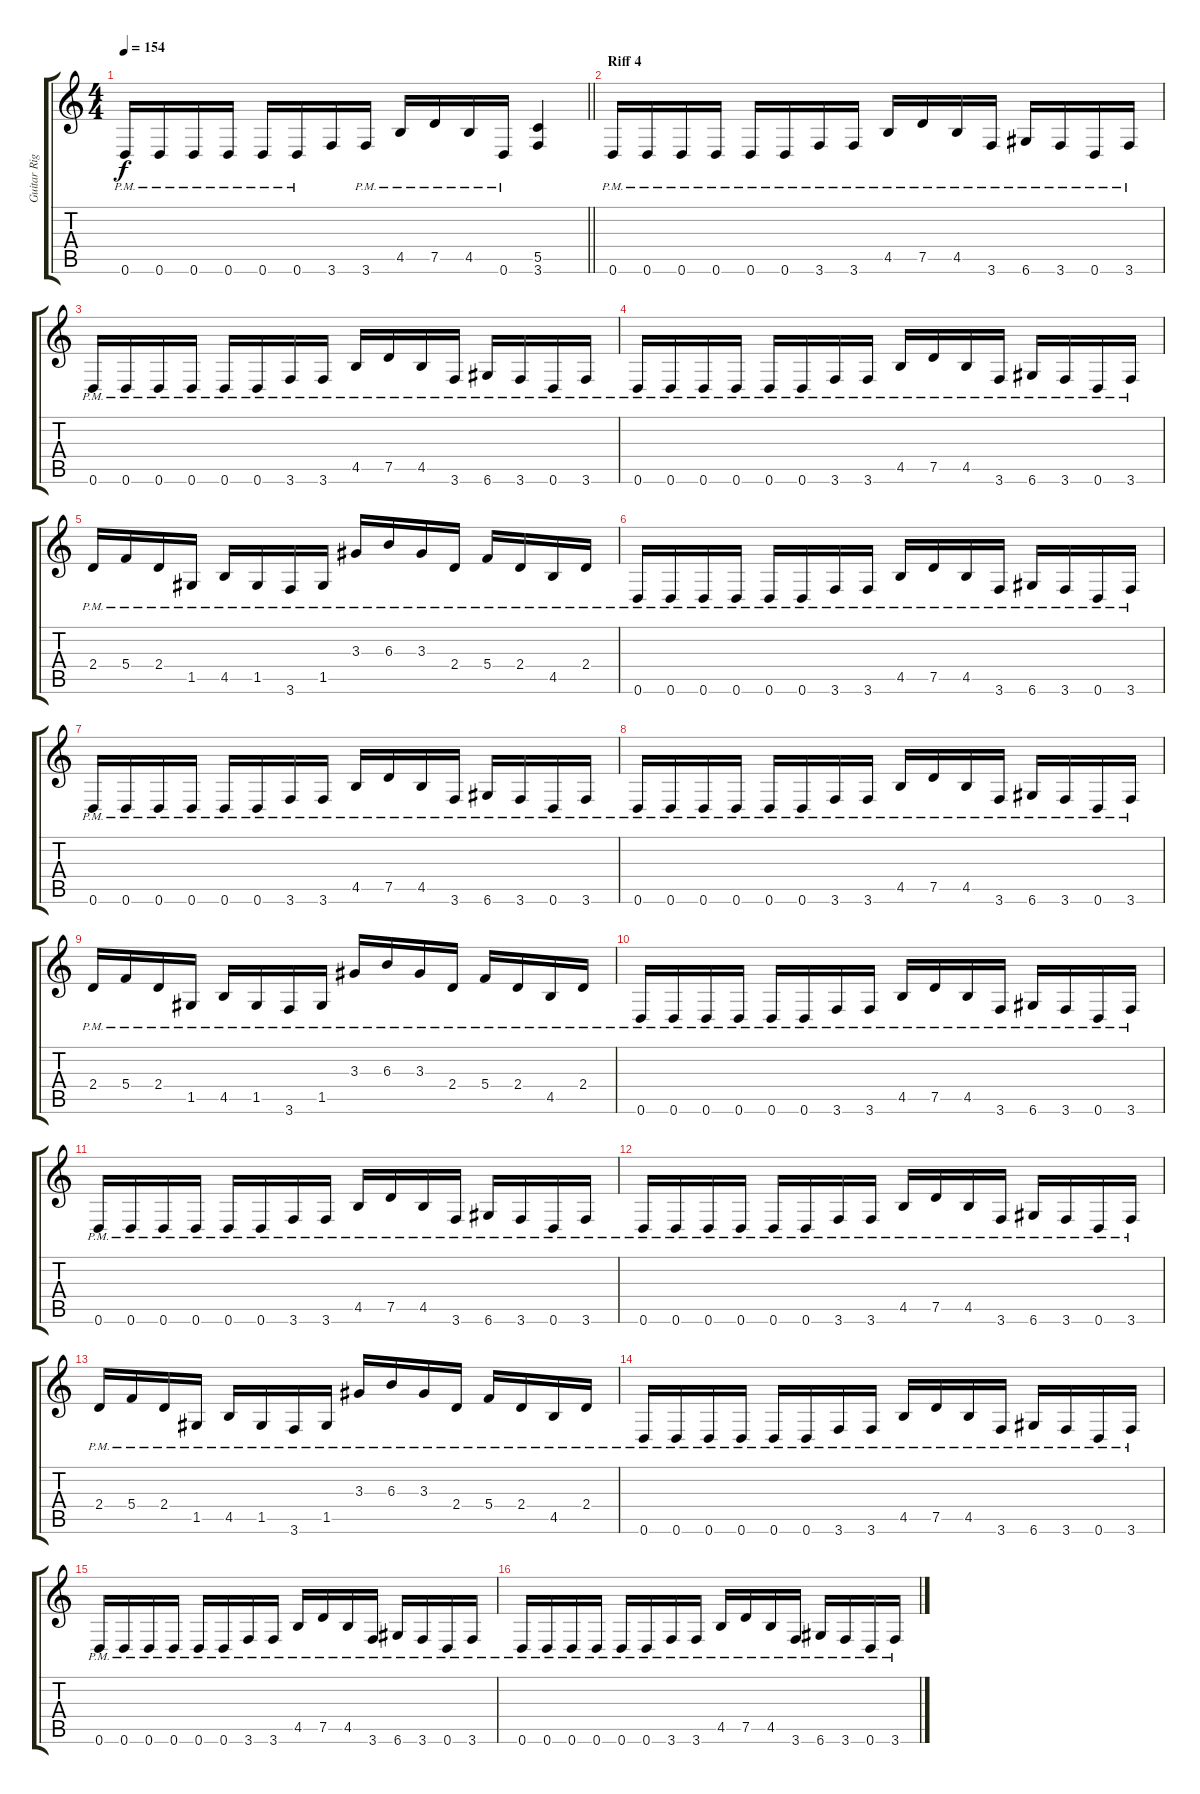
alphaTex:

\track ("Guitar Right" "Guitar Rig") {solo instrument distortionguitar}
\staff {score tabs}
\tuning (D4 A3 F3 C3 G2 D2) {hide}
\ts (4 4)
\tempo 154
\clef g2
\barLineRight lightlight
\ks c
0.6{pm}.16{dy f} 0.6{pm}.16 0.6{pm}.16 0.6{pm}.16 0.6{pm}.16 0.6{pm}.16 3.6.16 3.6{pm}.16 4.5{pm}.16 7.5{pm}.16 4.5{pm}.16 0.6{pm}.16 (5.5 3.6).4 |
\section ("" "Riff 4")
0.6{pm}.16 0.6{pm}.16 0.6{pm}.16 0.6{pm}.16 0.6{pm}.16 0.6{pm}.16 3.6{pm}.16 3.6{pm}.16 4.5{pm}.16 7.5{pm}.16 4.5{pm}.16 3.6{pm}.16 6.6{pm}.16 3.6{pm}.16 0.6{pm}.16 3.6{pm}.16 |
0.6{pm}.16 0.6{pm}.16 0.6{pm}.16 0.6{pm}.16 0.6{pm}.16 0.6{pm}.16 3.6{pm}.16 3.6{pm}.16 4.5{pm}.16 7.5{pm}.16 4.5{pm}.16 3.6{pm}.16 6.6{pm}.16 3.6{pm}.16 0.6{pm}.16 3.6{pm}.16 |
0.6{pm}.16 0.6{pm}.16 0.6{pm}.16 0.6{pm}.16 0.6{pm}.16 0.6{pm}.16 3.6{pm}.16 3.6{pm}.16 4.5{pm}.16 7.5{pm}.16 4.5{pm}.16 3.6{pm}.16 6.6{pm}.16 3.6{pm}.16 0.6{pm}.16 3.6{pm}.16 |
2.4{pm}.16 5.4{pm}.16 2.4{pm}.16 1.5{pm}.16 4.5{pm}.16 1.5{pm}.16 3.6{pm}.16 1.5{pm}.16 3.3{pm}.16 6.3{pm}.16 3.3{pm}.16 2.4{pm}.16 5.4{pm}.16 2.4{pm}.16 4.5{pm}.16 2.4{pm}.16 |
0.6{pm}.16 0.6{pm}.16 0.6{pm}.16 0.6{pm}.16 0.6{pm}.16 0.6{pm}.16 3.6{pm}.16 3.6{pm}.16 4.5{pm}.16 7.5{pm}.16 4.5{pm}.16 3.6{pm}.16 6.6{pm}.16 3.6{pm}.16 0.6{pm}.16 3.6{pm}.16 |
0.6{pm}.16 0.6{pm}.16 0.6{pm}.16 0.6{pm}.16 0.6{pm}.16 0.6{pm}.16 3.6{pm}.16 3.6{pm}.16 4.5{pm}.16 7.5{pm}.16 4.5{pm}.16 3.6{pm}.16 6.6{pm}.16 3.6{pm}.16 0.6{pm}.16 3.6{pm}.16 |
0.6{pm}.16 0.6{pm}.16 0.6{pm}.16 0.6{pm}.16 0.6{pm}.16 0.6{pm}.16 3.6{pm}.16 3.6{pm}.16 4.5{pm}.16 7.5{pm}.16 4.5{pm}.16 3.6{pm}.16 6.6{pm}.16 3.6{pm}.16 0.6{pm}.16 3.6{pm}.16 |
2.4{pm}.16 5.4{pm}.16 2.4{pm}.16 1.5{pm}.16 4.5{pm}.16 1.5{pm}.16 3.6{pm}.16 1.5{pm}.16 3.3{pm}.16 6.3{pm}.16 3.3{pm}.16 2.4{pm}.16 5.4{pm}.16 2.4{pm}.16 4.5{pm}.16 2.4{pm}.16 |
0.6{pm}.16 0.6{pm}.16 0.6{pm}.16 0.6{pm}.16 0.6{pm}.16 0.6{pm}.16 3.6{pm}.16 3.6{pm}.16 4.5{pm}.16 7.5{pm}.16 4.5{pm}.16 3.6{pm}.16 6.6{pm}.16 3.6{pm}.16 0.6{pm}.16 3.6{pm}.16 |
0.6{pm}.16 0.6{pm}.16 0.6{pm}.16 0.6{pm}.16 0.6{pm}.16 0.6{pm}.16 3.6{pm}.16 3.6{pm}.16 4.5{pm}.16 7.5{pm}.16 4.5{pm}.16 3.6{pm}.16 6.6{pm}.16 3.6{pm}.16 0.6{pm}.16 3.6{pm}.16 |
0.6{pm}.16 0.6{pm}.16 0.6{pm}.16 0.6{pm}.16 0.6{pm}.16 0.6{pm}.16 3.6{pm}.16 3.6{pm}.16 4.5{pm}.16 7.5{pm}.16 4.5{pm}.16 3.6{pm}.16 6.6{pm}.16 3.6{pm}.16 0.6{pm}.16 3.6{pm}.16 |
2.4{pm}.16 5.4{pm}.16 2.4{pm}.16 1.5{pm}.16 4.5{pm}.16 1.5{pm}.16 3.6{pm}.16 1.5{pm}.16 3.3{pm}.16 6.3{pm}.16 3.3{pm}.16 2.4{pm}.16 5.4{pm}.16 2.4{pm}.16 4.5{pm}.16 2.4{pm}.16 |
0.6{pm}.16 0.6{pm}.16 0.6{pm}.16 0.6{pm}.16 0.6{pm}.16 0.6{pm}.16 3.6{pm}.16 3.6{pm}.16 4.5{pm}.16 7.5{pm}.16 4.5{pm}.16 3.6{pm}.16 6.6{pm}.16 3.6{pm}.16 0.6{pm}.16 3.6{pm}.16 |
0.6{pm}.16 0.6{pm}.16 0.6{pm}.16 0.6{pm}.16 0.6{pm}.16 0.6{pm}.16 3.6{pm}.16 3.6{pm}.16 4.5{pm}.16 7.5{pm}.16 4.5{pm}.16 3.6{pm}.16 6.6{pm}.16 3.6{pm}.16 0.6{pm}.16 3.6{pm}.16 |
0.6{pm}.16 0.6{pm}.16 0.6{pm}.16 0.6{pm}.16 0.6{pm}.16 0.6{pm}.16 3.6{pm}.16 3.6{pm}.16 4.5{pm}.16 7.5{pm}.16 4.5{pm}.16 3.6{pm}.16 6.6{pm}.16 3.6{pm}.16 0.6{pm}.16 3.6{pm}.16
